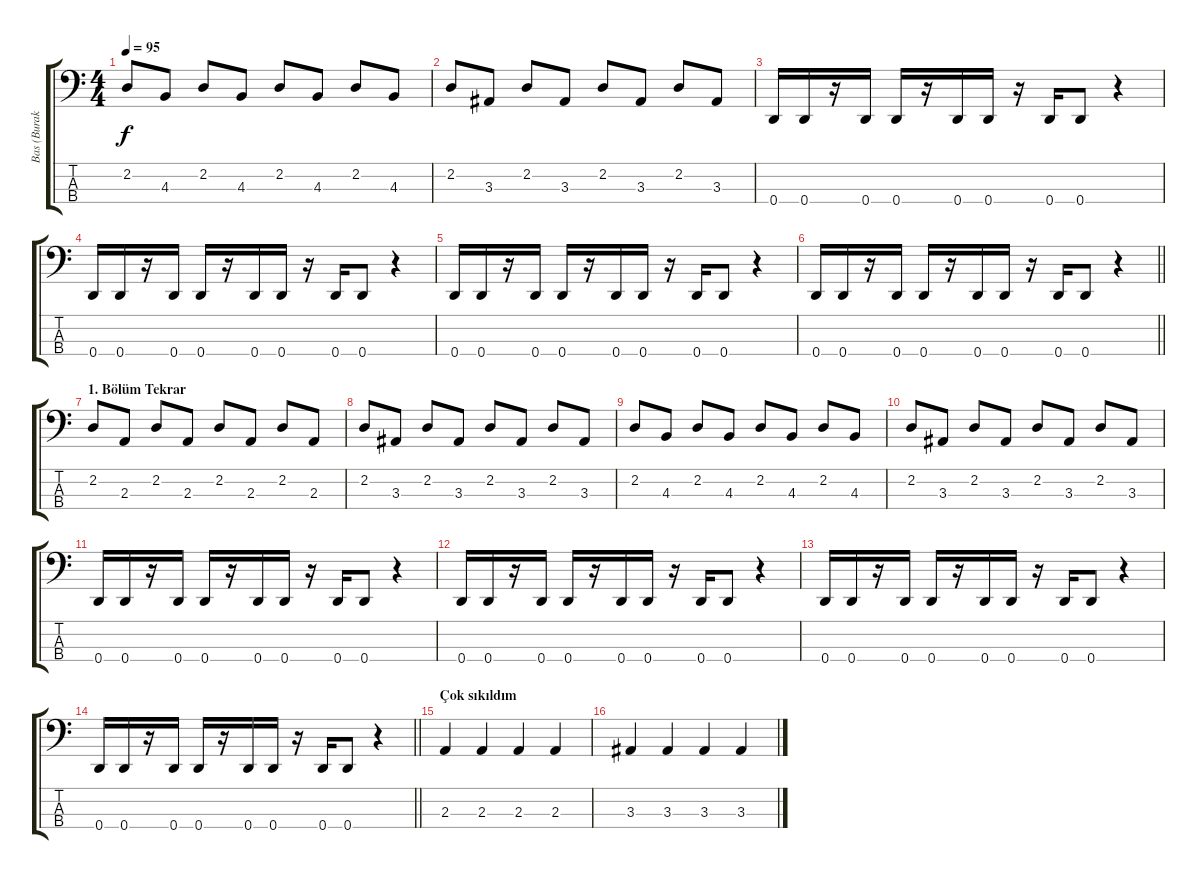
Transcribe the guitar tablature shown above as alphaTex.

\track ("Bas (Burak Güven)" "Bas (Burak") {instrument electricbassfinger}
\staff {score tabs}
\tuning (F2 C2 G1 D1) {hide}
\ts (4 4)
\tempo 95
\clef f4
\ks c
2.2.8{dy f} 4.3.8 2.2.8 4.3.8 2.2.8 4.3.8 2.2.8 4.3.8 |
2.2.8 3.3.8 2.2.8 3.3.8 2.2.8 3.3.8 2.2.8 3.3.8 |
0.4.16 0.4.16 r.16 0.4.16 0.4.16 r.16 0.4.16 0.4.16 r.16 0.4.16 0.4.8 r.4 |
0.4.16 0.4.16 r.16 0.4.16 0.4.16 r.16 0.4.16 0.4.16 r.16 0.4.16 0.4.8 r.4 |
0.4.16 0.4.16 r.16 0.4.16 0.4.16 r.16 0.4.16 0.4.16 r.16 0.4.16 0.4.8 r.4 |
\barLineRight lightlight
0.4.16 0.4.16 r.16 0.4.16 0.4.16 r.16 0.4.16 0.4.16 r.16 0.4.16 0.4.8 r.4 |
\section ("" "1. Bölüm Tekrar")
2.2.8 2.3.8 2.2.8 2.3.8 2.2.8 2.3.8 2.2.8 2.3.8 |
2.2.8 3.3.8 2.2.8 3.3.8 2.2.8 3.3.8 2.2.8 3.3.8 |
2.2.8 4.3.8 2.2.8 4.3.8 2.2.8 4.3.8 2.2.8 4.3.8 |
2.2.8 3.3.8 2.2.8 3.3.8 2.2.8 3.3.8 2.2.8 3.3.8 |
0.4.16 0.4.16 r.16 0.4.16 0.4.16 r.16 0.4.16 0.4.16 r.16 0.4.16 0.4.8 r.4 |
0.4.16 0.4.16 r.16 0.4.16 0.4.16 r.16 0.4.16 0.4.16 r.16 0.4.16 0.4.8 r.4 |
0.4.16 0.4.16 r.16 0.4.16 0.4.16 r.16 0.4.16 0.4.16 r.16 0.4.16 0.4.8 r.4 |
\barLineRight lightlight
0.4.16 0.4.16 r.16 0.4.16 0.4.16 r.16 0.4.16 0.4.16 r.16 0.4.16 0.4.8 r.4 |
\section ("" "Çok sıkıldım")
2.3.4 2.3.4 2.3.4 2.3.4 |
3.3.4 3.3.4 3.3.4 3.3.4
